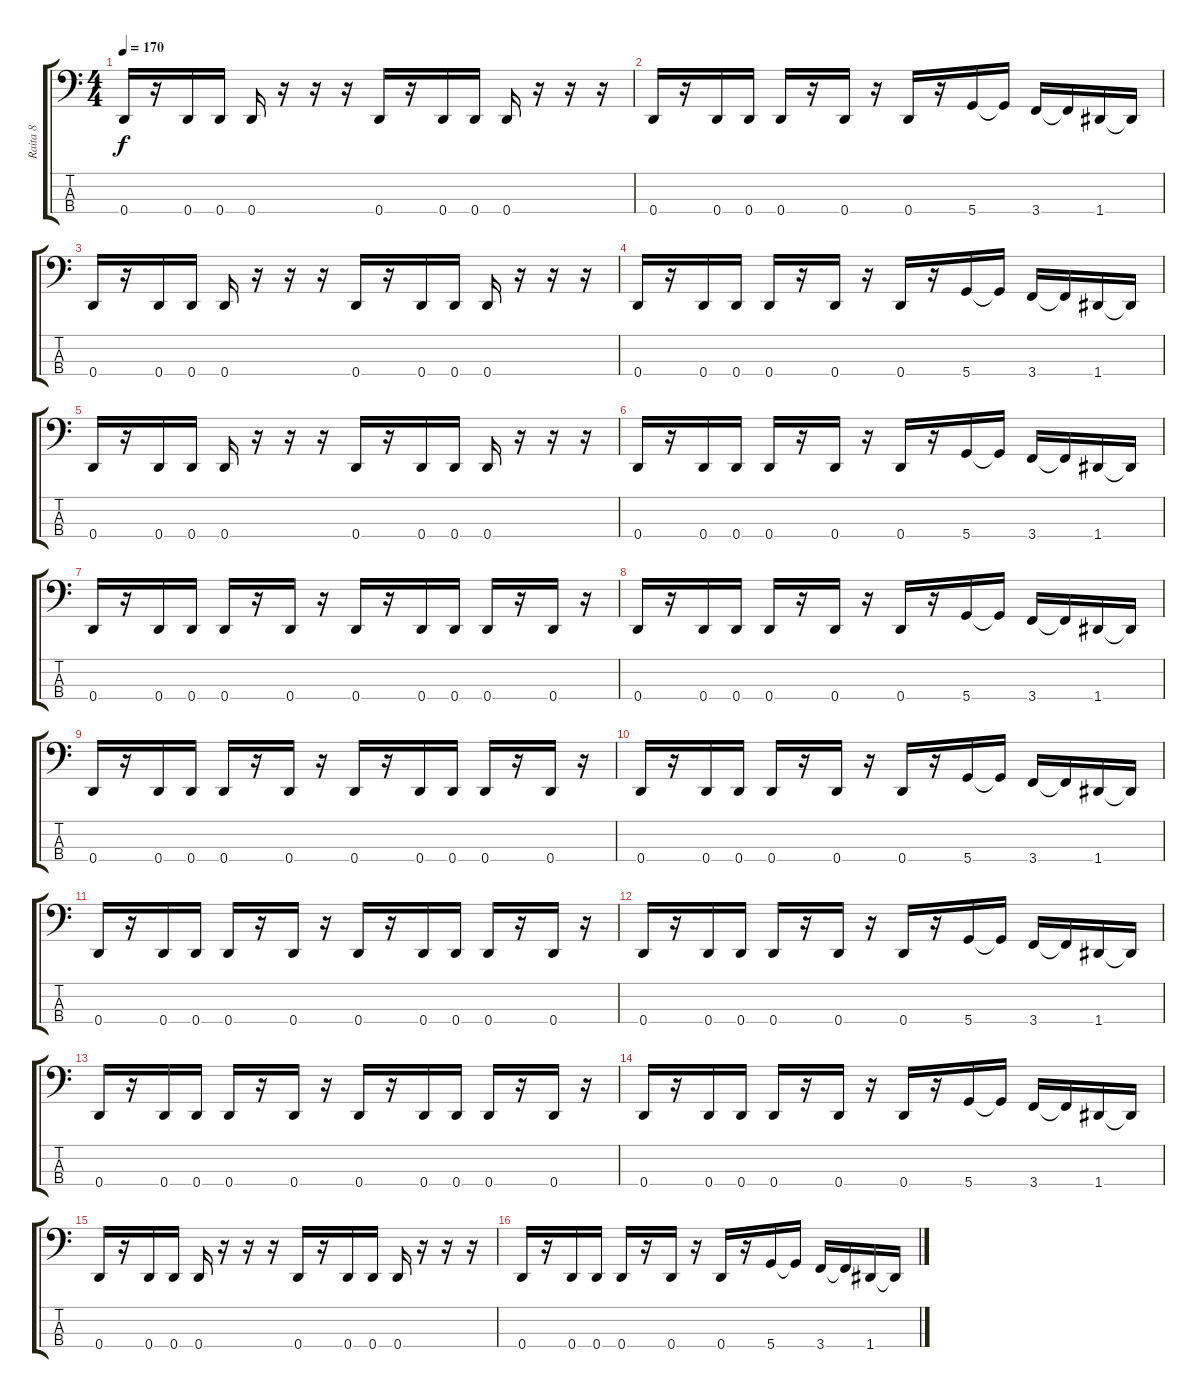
\track ("Raita 8" "Raita 8") {instrument electricbasspick}
\staff {score tabs}
\tuning (F2 C2 G1 D1) {hide}
\ts (4 4)
\tempo 170
\clef f4
\ks c
0.4.16{dy f} r.16 0.4.16 0.4.16 0.4.16 r.16 r.16 r.16 0.4.16 r.16 0.4.16 0.4.16 0.4.16 r.16 r.16 r.16 |
0.4.16 r.16 0.4.16 0.4.16 0.4.16 r.16 0.4.16 r.16 0.4.16 r.16 5.4.16 5.4{t}.16 3.4.16 3.4{t}.16 1.4.16 1.4{t}.16 |
0.4.16 r.16 0.4.16 0.4.16 0.4.16 r.16 r.16 r.16 0.4.16 r.16 0.4.16 0.4.16 0.4.16 r.16 r.16 r.16 |
0.4.16 r.16 0.4.16 0.4.16 0.4.16 r.16 0.4.16 r.16 0.4.16 r.16 5.4.16 5.4{t}.16 3.4.16 3.4{t}.16 1.4.16 1.4{t}.16 |
0.4.16 r.16 0.4.16 0.4.16 0.4.16 r.16 r.16 r.16 0.4.16 r.16 0.4.16 0.4.16 0.4.16 r.16 r.16 r.16 |
0.4.16 r.16 0.4.16 0.4.16 0.4.16 r.16 0.4.16 r.16 0.4.16 r.16 5.4.16 5.4{t}.16 3.4.16 3.4{t}.16 1.4.16 1.4{t}.16 |
0.4.16 r.16 0.4.16 0.4.16 0.4.16 r.16 0.4.16 r.16 0.4.16 r.16 0.4.16 0.4.16 0.4.16 r.16 0.4.16 r.16 |
0.4.16 r.16 0.4.16 0.4.16 0.4.16 r.16 0.4.16 r.16 0.4.16 r.16 5.4.16 5.4{t}.16 3.4.16 3.4{t}.16 1.4.16 1.4{t}.16 |
0.4.16 r.16 0.4.16 0.4.16 0.4.16 r.16 0.4.16 r.16 0.4.16 r.16 0.4.16 0.4.16 0.4.16 r.16 0.4.16 r.16 |
0.4.16 r.16 0.4.16 0.4.16 0.4.16 r.16 0.4.16 r.16 0.4.16 r.16 5.4.16 5.4{t}.16 3.4.16 3.4{t}.16 1.4.16 1.4{t}.16 |
0.4.16 r.16 0.4.16 0.4.16 0.4.16 r.16 0.4.16 r.16 0.4.16 r.16 0.4.16 0.4.16 0.4.16 r.16 0.4.16 r.16 |
0.4.16 r.16 0.4.16 0.4.16 0.4.16 r.16 0.4.16 r.16 0.4.16 r.16 5.4.16 5.4{t}.16 3.4.16 3.4{t}.16 1.4.16 1.4{t}.16 |
0.4.16 r.16 0.4.16 0.4.16 0.4.16 r.16 0.4.16 r.16 0.4.16 r.16 0.4.16 0.4.16 0.4.16 r.16 0.4.16 r.16 |
0.4.16 r.16 0.4.16 0.4.16 0.4.16 r.16 0.4.16 r.16 0.4.16 r.16 5.4.16 5.4{t}.16 3.4.16 3.4{t}.16 1.4.16 1.4{t}.16 |
0.4.16 r.16 0.4.16 0.4.16 0.4.16 r.16 r.16 r.16 0.4.16 r.16 0.4.16 0.4.16 0.4.16 r.16 r.16 r.16 |
0.4.16 r.16 0.4.16 0.4.16 0.4.16 r.16 0.4.16 r.16 0.4.16 r.16 5.4.16 5.4{t}.16 3.4.16 3.4{t}.16 1.4.16 1.4{t}.16
